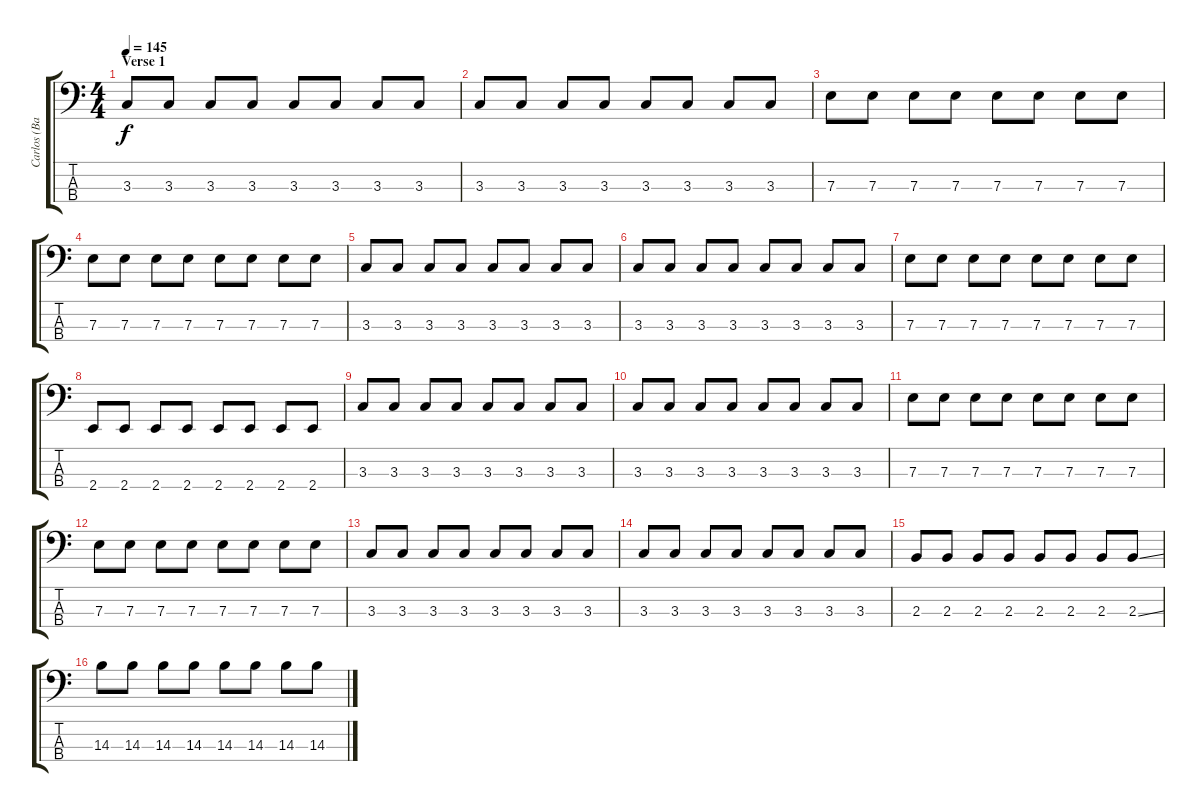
\track ("Carlos (Bass)" "Carlos (Ba") {instrument electricbasspick}
\staff {score tabs}
\tuning (G2 D2 A1 D1) {hide}
\ts (4 4)
\section ("" "Verse 1")
\tempo 145
\clef f4
\ks c
3.3.8{dy f} 3.3.8 3.3.8 3.3.8 3.3.8 3.3.8 3.3.8 3.3.8 |
3.3.8 3.3.8 3.3.8 3.3.8 3.3.8 3.3.8 3.3.8 3.3.8 |
7.3.8 7.3.8 7.3.8 7.3.8 7.3.8 7.3.8 7.3.8 7.3.8 |
7.3.8 7.3.8 7.3.8 7.3.8 7.3.8 7.3.8 7.3.8 7.3.8 |
3.3.8 3.3.8 3.3.8 3.3.8 3.3.8 3.3.8 3.3.8 3.3.8 |
3.3.8 3.3.8 3.3.8 3.3.8 3.3.8 3.3.8 3.3.8 3.3.8 |
7.3.8 7.3.8 7.3.8 7.3.8 7.3.8 7.3.8 7.3.8 7.3.8 |
2.4.8 2.4.8 2.4.8 2.4.8 2.4.8 2.4.8 2.4.8 2.4.8 |
3.3.8 3.3.8 3.3.8 3.3.8 3.3.8 3.3.8 3.3.8 3.3.8 |
3.3.8 3.3.8 3.3.8 3.3.8 3.3.8 3.3.8 3.3.8 3.3.8 |
7.3.8 7.3.8 7.3.8 7.3.8 7.3.8 7.3.8 7.3.8 7.3.8 |
7.3.8 7.3.8 7.3.8 7.3.8 7.3.8 7.3.8 7.3.8 7.3.8 |
3.3.8 3.3.8 3.3.8 3.3.8 3.3.8 3.3.8 3.3.8 3.3.8 |
3.3.8 3.3.8 3.3.8 3.3.8 3.3.8 3.3.8 3.3.8 3.3.8 |
2.3.8 2.3.8 2.3.8 2.3.8 2.3.8 2.3.8 2.3.8 2.3{ss}.8 |
14.3.8 14.3.8 14.3.8 14.3.8 14.3.8 14.3.8 14.3.8 14.3.8
